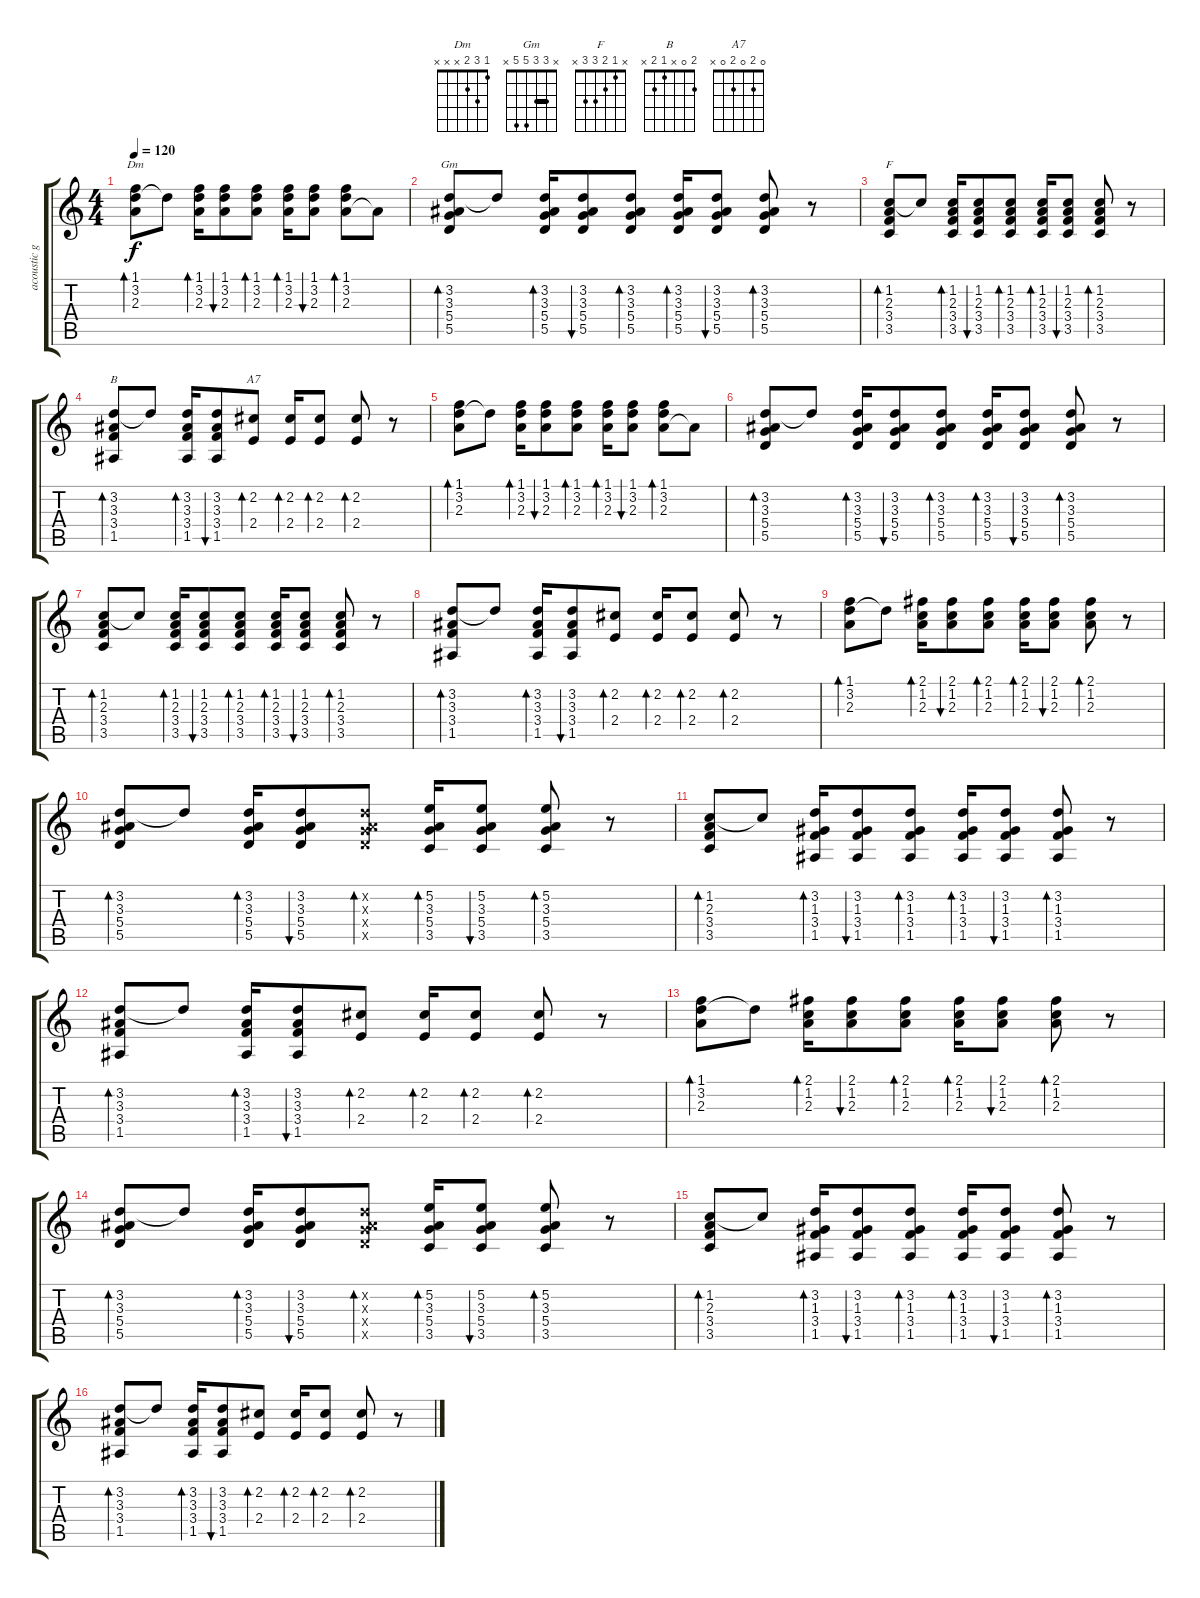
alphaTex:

\track ("acoustic guitar" "acoustic g") {instrument acousticguitarnylon}
\staff {score tabs}
\tuning (E4 B3 G3 D3 A2 E2) {hide}
\chord ("Dm" 1 3 2 x x x)
\chord ("Gm" x 3 3 5 5 x) {barre 3}
\chord ("F" x 1 2 3 3 x)
\chord ("B" 2 0 x 1 2 x)
\chord ("A7" 0 2 0 2 0 x)
\ts (4 4)
\tempo 120
\clef g2
\ks c
(1.1 3.2 2.3).8{bd 120 ch "Dm" dy f} 3.2{t}.8 (1.1 3.2 2.3).16{bd 120} (1.1 3.2 2.3).8{bu 120} (1.1 3.2 2.3).8{bd 480} (1.1 3.2 2.3).16{bd 480} (1.1 3.2 2.3).8{bu 480} (1.1 3.2 2.3).8{bd 480} 2.3{t}.8 |
(3.2 3.3 5.4 5.5).8{bd 120 ch "Gm"} 3.2{t}.8 (3.2 3.3 5.4 5.5).16{bd 120} (3.2 3.3 5.4 5.5).8{bu 120} (3.2 3.3 5.4 5.5).8{bd 120} (3.2 3.3 5.4 5.5).16{bd 120} (3.2 3.3 5.4 5.5).8{bu 120} (3.2 3.3 5.4 5.5).8{bd 120} r.8 |
(1.2 2.3 3.4 3.5).8{bd 120 ch "F"} 1.2{t}.8 (1.2 2.3 3.4 3.5).16{bd 120} (1.2 2.3 3.4 3.5).8{bu 120} (1.2 2.3 3.4 3.5).8{bd 120} (1.2 2.3 3.4 3.5).16{bd 120} (1.2 2.3 3.4 3.5).8{bu 120} (1.2 2.3 3.4 3.5).8{bd 120} r.8 |
(3.2 3.3 3.4 1.5).8{bd 120 ch "B"} 3.2{t}.8 (3.2 3.3 3.4 1.5).16{bd 120} (3.2 3.3 3.4 1.5).8{bu 120} (2.2 2.4).8{bd 480 ch "A7"} (2.2 2.4).16{bd 480} (2.2 2.4).8{bd 480} (2.2 2.4).8{bd 480} r.8 |
(1.1 3.2 2.3).8{bd 120} 3.2{t}.8 (1.1 3.2 2.3).16{bd 120} (1.1 3.2 2.3).8{bu 120} (1.1 3.2 2.3).8{bd 480} (1.1 3.2 2.3).16{bd 480} (1.1 3.2 2.3).8{bu 480} (1.1 3.2 2.3).8{bd 480} 2.3{t}.8 |
(3.2 3.3 5.4 5.5).8{bd 120} 3.2{t}.8 (3.2 3.3 5.4 5.5).16{bd 120} (3.2 3.3 5.4 5.5).8{bu 120} (3.2 3.3 5.4 5.5).8{bd 120} (3.2 3.3 5.4 5.5).16{bd 120} (3.2 3.3 5.4 5.5).8{bu 120} (3.2 3.3 5.4 5.5).8{bd 120} r.8 |
(1.2 2.3 3.4 3.5).8{bd 120} 1.2{t}.8 (1.2 2.3 3.4 3.5).16{bd 120} (1.2 2.3 3.4 3.5).8{bu 120} (1.2 2.3 3.4 3.5).8{bd 120} (1.2 2.3 3.4 3.5).16{bd 120} (1.2 2.3 3.4 3.5).8{bu 120} (1.2 2.3 3.4 3.5).8{bd 120} r.8 |
(3.2 3.3 3.4 1.5).8{bd 120} 3.2{t}.8 (3.2 3.3 3.4 1.5).16{bd 120} (3.2 3.3 3.4 1.5).8{bu 120} (2.2 2.4).8{bd 480} (2.2 2.4).16{bd 480} (2.2 2.4).8{bd 480} (2.2 2.4).8{bd 480} r.8 |
(1.1 3.2 2.3).8{bd 120} 3.2{t}.8 (2.1 1.2 2.3).16{bd 120} (2.1 1.2 2.3).8{bu 120} (2.1 1.2 2.3).8{bd 120} (2.1 1.2 2.3).16{bd 120} (2.1 1.2 2.3).8{bu 120} (2.1 1.2 2.3).8{bd 120} r.8 |
(3.2 3.3 5.4 5.5).8{bd 120} 3.2{t}.8 (3.2 3.3 5.4 5.5).16{bd 120} (3.2 3.3 5.4 5.5).8{bu 120} (3.2{x} 3.3{x} 5.4{x} 5.5{x}).8{bd 120} (5.2 3.3 5.4 3.5).16{bd 120} (5.2 3.3 5.4 3.5).8{bu 120} (5.2 3.3 5.4 3.5).8{bd 120} r.8 |
(1.2 2.3 3.4 3.5).8{bd 120} 1.2{t}.8 (3.2 1.3 3.4 1.5).16{bd 120} (3.2 1.3 3.4 1.5).8{bu 120} (3.2 1.3 3.4 1.5).8{bd 120} (3.2 1.3 3.4 1.5).16{bd 120} (3.2 1.3 3.4 1.5).8{bu 120} (3.2 1.3 3.4 1.5).8{bd 120} r.8 |
(3.2 3.3 3.4 1.5).8{bd 120} 3.2{t}.8 (3.2 3.3 3.4 1.5).16{bd 120} (3.2 3.3 3.4 1.5).8{bu 120} (2.2 2.4).8{bd 480} (2.2 2.4).16{bd 480} (2.2 2.4).8{bd 480} (2.2 2.4).8{bd 480} r.8 |
(1.1 3.2 2.3).8{bd 120} 3.2{t}.8 (2.1 1.2 2.3).16{bd 120} (2.1 1.2 2.3).8{bu 120} (2.1 1.2 2.3).8{bd 120} (2.1 1.2 2.3).16{bd 120} (2.1 1.2 2.3).8{bu 120} (2.1 1.2 2.3).8{bd 120} r.8 |
(3.2 3.3 5.4 5.5).8{bd 120} 3.2{t}.8 (3.2 3.3 5.4 5.5).16{bd 120} (3.2 3.3 5.4 5.5).8{bu 120} (3.2{x} 3.3{x} 5.4{x} 5.5{x}).8{bd 120} (5.2 3.3 5.4 3.5).16{bd 120} (5.2 3.3 5.4 3.5).8{bu 120} (5.2 3.3 5.4 3.5).8{bd 120} r.8 |
(1.2 2.3 3.4 3.5).8{bd 120} 1.2{t}.8 (3.2 1.3 3.4 1.5).16{bd 120} (3.2 1.3 3.4 1.5).8{bu 120} (3.2 1.3 3.4 1.5).8{bd 120} (3.2 1.3 3.4 1.5).16{bd 120} (3.2 1.3 3.4 1.5).8{bu 120} (3.2 1.3 3.4 1.5).8{bd 120} r.8 |
(3.2 3.3 3.4 1.5).8{bd 120} 3.2{t}.8 (3.2 3.3 3.4 1.5).16{bd 120} (3.2 3.3 3.4 1.5).8{bu 120} (2.2 2.4).8{bd 480} (2.2 2.4).16{bd 480} (2.2 2.4).8{bd 480} (2.2 2.4).8{bd 480} r.8
